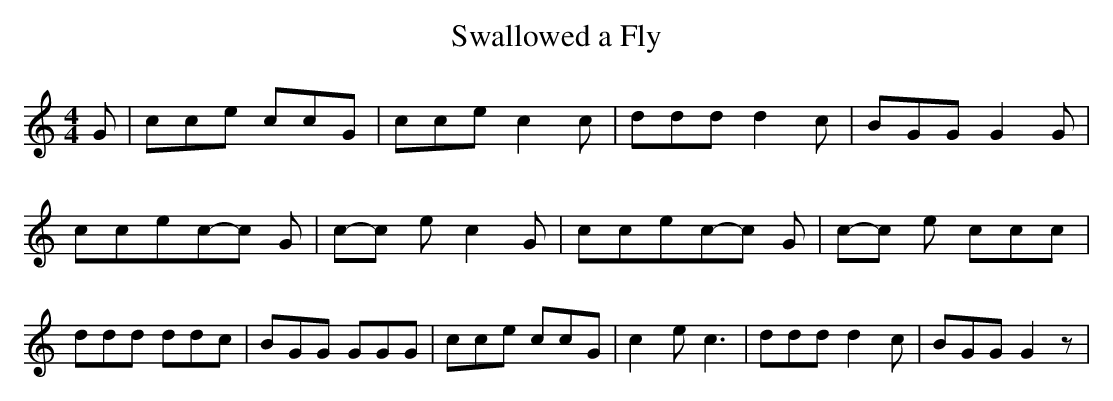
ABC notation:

X:1
T:Swallowed a Fly
M:4/4
L:1/8
K:C
 G| cce ccG| cce c2 c| ddd d2 c| BGG G2 G| ccec-c G|c-c e c2 G| ccec-c G|\
c-c e ccc| ddd ddc| BGG GGG| cce ccG| c2 e c3| ddd d2 c| BGG G2 z|\
